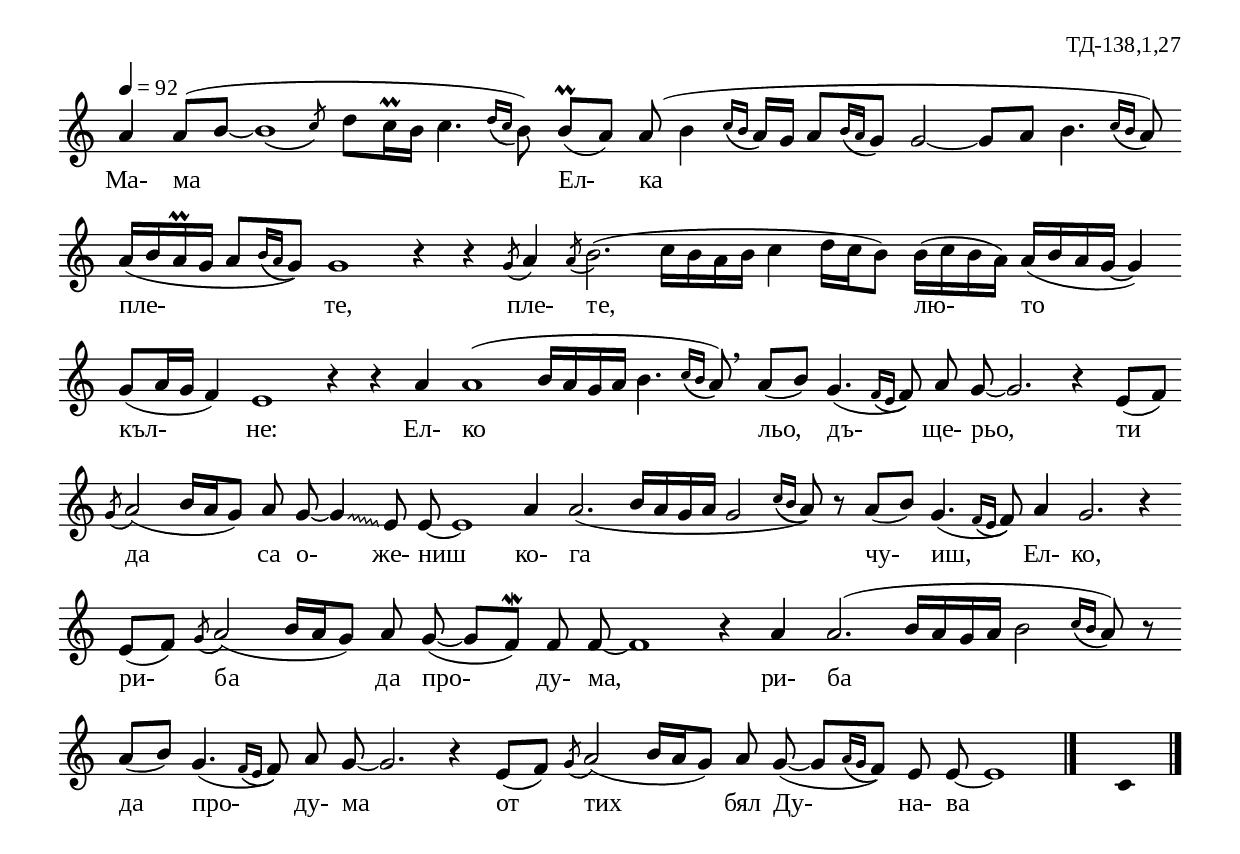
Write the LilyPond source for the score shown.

%{
td_138_1_27
%}

\include "td-preamble.ly"

\score {
\relative c'' {
\tempo 4 = 92
\cadenzaOn
\override Glissando #'style = #'zigzag
\phrasingSlurDown
a4 a8[( b]~ \afterGrace b1\( { \stdB c8\) \stdE } d8[ c16\prall b] c4. \grace { d16[\( c] } b8\)) \bar ""
b[(\prall a]) \bar "" 
a8( b4 \grace { c16\([ b] } a\)[ g] a8[ \grace { b16[\( a] } g8\)]
g2~ g8[ a] b4. \grace { c16[\( b] } a8\))
\bar ""
a16[( b a\prall g] a8[ \grace { b16[\( a] } g8]\)) \bar "" g1 r4 r \bar ""
\acciaccatura g8 a4 \acciaccatura a8 \bar ""
b2.( c16[ b a b] c4 d16[ c b8]) b16[( c b a])
\bar ""
a16[( b a g]~ g4) \bar "" g8[( a16 g] f4) e1 r4 r \bar ""
a4 a1( b16[ a g a] b4. \grace { c16[\( b] } a8\))  \breathe \bar ""
a8[( b]) \bar "" g4.( \grace { f16[\( e] } f8\))
\bar ""
a8 g\noBeam~ g2. r4 \bar "" e8[( f]) \bar "" \acciaccatura g8 a2( b16[ a g8]) \bar ""
a g\noBeam~ \noteFi g4\glissando e8\noBeam e~ e1
\bar ""
a4 a2.( b16[ a g a] g2 \grace { c16[\( b] } a8\)) r \bar "" a[( b]) \bar ""
g4.( \grace { f16[\( e] } f8\)) a4 g2. r4 \bar ""
e8[( f]) \acciaccatura g8 \bar "" a2( b16[ a g8])
\bar ""
a8 g\noBeam~( g[ f\mordent]) f8 f\noBeam~ f1 r4 \bar "" a
a2.( b16[ a g a] b2 \grace { c16[\( b] } a8\)) r \bar "" a[( b])
g4.( \grace { f16[\( e] } f8\))
\bar ""
a8 g\noBeam~ g2. r4 e8[( f]) \acciaccatura g8 a2( b16[ a g8]) a 
g(\noBeam~ g[ \grace { a16[\( g] } f8\)]) e8 e\noBeam~ e1
 \bar "|." 
s4 \fixB c
  \bar "|." 
}
\addlyrics { Ма- ма Ел- ка пле- те, пле- те, лю- то къл- не: Ел- ко льо, дъ- ще- рьо,
ти да са о- же- ниш ко- га чу- иш, Ел- ко, ри- ба да про- ду- ма, ри- ба да про- ду- ма
от тих бял Ду- на- ва }
%
\layout {
   \context { 
	    \Staff \remove "Time_signature_engraver" } 
  indent = #0
  line-width = 190\mm
  ragged-right=##f
}
%
\midi { 
	\context {
		\Score tempoWholesPerMinute = #(ly:make-moment 92 4)
		}
	}
}
%
\header{
  opus = "ТД-138,1,27"
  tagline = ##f
}


